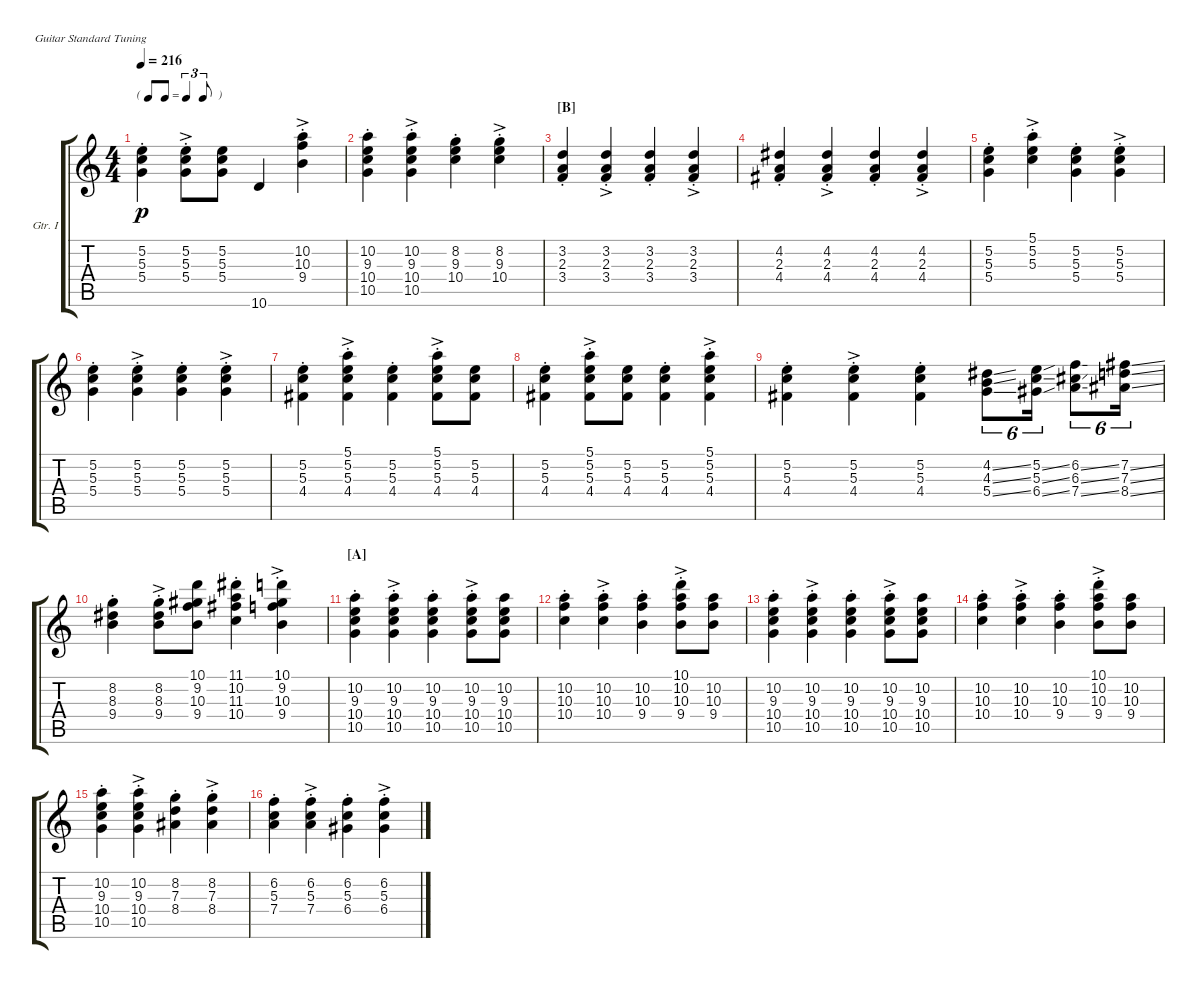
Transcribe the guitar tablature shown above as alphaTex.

\defaultSystemsLayout 4
\bracketExtendMode groupsimilarinstruments
\firstSystemTrackNameOrientation horizontal
\otherSystemsTrackNameOrientation horizontal
\track ("Guitar I" "Gtr. I") {instrument acousticguitarsteel}
\staff {score tabs}
\tuning (E4 B3 G3 D3 A2 E2)
\ts (4 4)
\tf triplet8th
\tempo 216
\clef g2
\scale
0.333333
\ks c
(5.4{st} 5.3{st} 5.2{st}).4{dy p} (5.4{ac st} 5.3{ac st} 5.2{ac st}).8 (5.4 5.3 5.2).8 10.6.4 (9.4{ac st} 10.3{ac st} 10.2{ac st}).4 |
\scale
0.333333 (10.5{st} 10.4{st} 9.3{st} 10.2{st}).4 (10.5{ac st} 10.4{ac st} 9.3{ac st} 10.2{ac st}).4 (10.4{st} 9.3{st} 8.2{st}).4 (10.4{ac st} 9.3{ac st} 8.2{ac st}).4 |
\section ("B" "")
\scale
0.333333 (3.2{st} 2.3{st} 3.4{st}).4 (3.2{ac st} 2.3{ac st} 3.4{ac st}).4 (3.2{st} 2.3{st} 3.4{st}).4 (3.2{ac st} 2.3{ac st} 3.4{ac st}).4 |
\scale
0.333333 (4.4{st} 2.3{st} 4.2{st}).4 (4.4{ac st} 2.3{ac st} 4.2{ac st}).4 (4.4{st} 2.3{st} 4.2{st}).4 (4.4{ac st} 2.3{ac st} 4.2{ac st}).4 |
\scale
0.333333 (5.2{st} 5.3{st} 5.4{st}).4 (5.2{ac st} 5.3{ac st} 5.1{ac st}).4 (5.2{st} 5.3{st} 5.4{st}).4 (5.2{ac st} 5.3{ac st} 5.4{ac st}).4 |
\scale
0.333333 (5.2{st} 5.3{st} 5.4{st}).4 (5.2{ac st} 5.3{ac st} 5.4{ac st}).4 (5.2{st} 5.3{st} 5.4{st}).4 (5.2{ac st} 5.3{ac st} 5.4{ac st}).4 |
\scale
0.333333 (4.4{st} 5.3{st} 5.2{st}).4 (4.4{ac st} 5.3{ac st} 5.2{ac st} 5.1{ac st}).4 (4.4{st} 5.3{st} 5.2{st}).4 (4.4{ac st} 5.3{ac st} 5.2{ac st} 5.1{ac st}).8 (4.4 5.3 5.2).8 |
\scale
0.333333 (4.4{st} 5.3{st} 5.2{st}).4 (4.4{ac st} 5.3{ac st} 5.2{ac st} 5.1{ac st}).8 (4.4 5.3 5.2).8 (4.4{st} 5.3{st} 5.2{st}).4 (4.4{ac st} 5.3{ac st} 5.2{ac st} 5.1{ac st}).4 |
\scale
0.333333 (4.4{st} 5.3{st} 5.2{st}).4 (4.4{ac st} 5.3{ac st} 5.2{ac st}).4 (4.4{st} 5.3{st} 5.2{st}).4 (5.4{ss} 4.3{ss} 4.2{ss}).8{tu (6 4)} (6.4{ss} 5.3{ss} 5.2{ss}).16{tu (6 4)} (7.4{ss} 6.3{ss} 6.2{ss}).8{tu (6 4)} (8.4{ss} 7.3{ss} 7.2{ss}).16{tu (6 4)} |
\scale
0.333333 (8.2{st} 8.3{st} 9.4{st}).4 (8.2{ac st} 8.3{ac st} 9.4{ac st}).8 (9.4 10.3 9.2 10.1).8 (10.4{st} 11.3{st} 10.2{st} 11.1{st}).4 (9.4{ac st} 10.3{ac st} 9.2{ac st} 10.1{ac st}).4 |
\section ("A" "")
\scale
0.333333 (10.2{st} 9.3{st} 10.4{st} 10.5{st}).4 (10.2{ac st} 9.3{ac st} 10.4{ac st} 10.5{ac st}).4 (10.2{st} 9.3{st} 10.4{st} 10.5{st}).4 (10.2{ac st} 9.3{ac st} 10.4{ac st} 10.5{ac st}).8 (10.2 9.3 10.4 10.5).8 |
\scale
0.333333 (10.2{st} 10.3{st} 10.4{st}).4 (10.2{ac st} 10.3{ac st} 10.4{ac st}).4 (10.2{st} 10.3{st} 9.4{st}).4 (10.2{ac st} 10.3{ac st} 9.4{ac st} 10.1{ac st}).8 (10.2 10.3 9.4).8 |
\scale
0.333333 (10.2{st} 9.3{st} 10.4{st} 10.5{st}).4 (10.2{ac st} 9.3{ac st} 10.4{ac st} 10.5{ac st}).4 (10.2{st} 9.3{st} 10.4{st} 10.5{st}).4 (10.2{ac st} 9.3{ac st} 10.4{ac st} 10.5{ac st}).8 (10.2 9.3 10.4 10.5).8 |
\scale
0.333333 (10.2{st} 10.3{st} 10.4{st}).4 (10.2{ac st} 10.3{ac st} 10.4{ac st}).4 (10.2{st} 10.3{st} 9.4{st}).4 (10.2{ac st} 10.3{ac st} 9.4{ac st} 10.1{ac st}).8 (10.2 10.3 9.4).8 |
\scale
0.333333 (10.5{st} 10.4{st} 9.3{st} 10.2{st}).4 (10.5{ac st} 10.4{ac st} 9.3{ac st} 10.2{ac st}).4 (8.4{st} 7.3{st} 8.2{st}).4 (8.4{ac st} 7.3{ac st} 8.2{ac st}).4 |
\scale
0.333333 (6.2{st} 5.3{st} 7.4{st}).4 (6.2{ac st} 5.3{ac st} 7.4{ac st}).4 (6.2{st} 5.3{st} 6.4{st}).4 (6.2{ac st} 5.3{ac st} 6.4{ac st}).4
